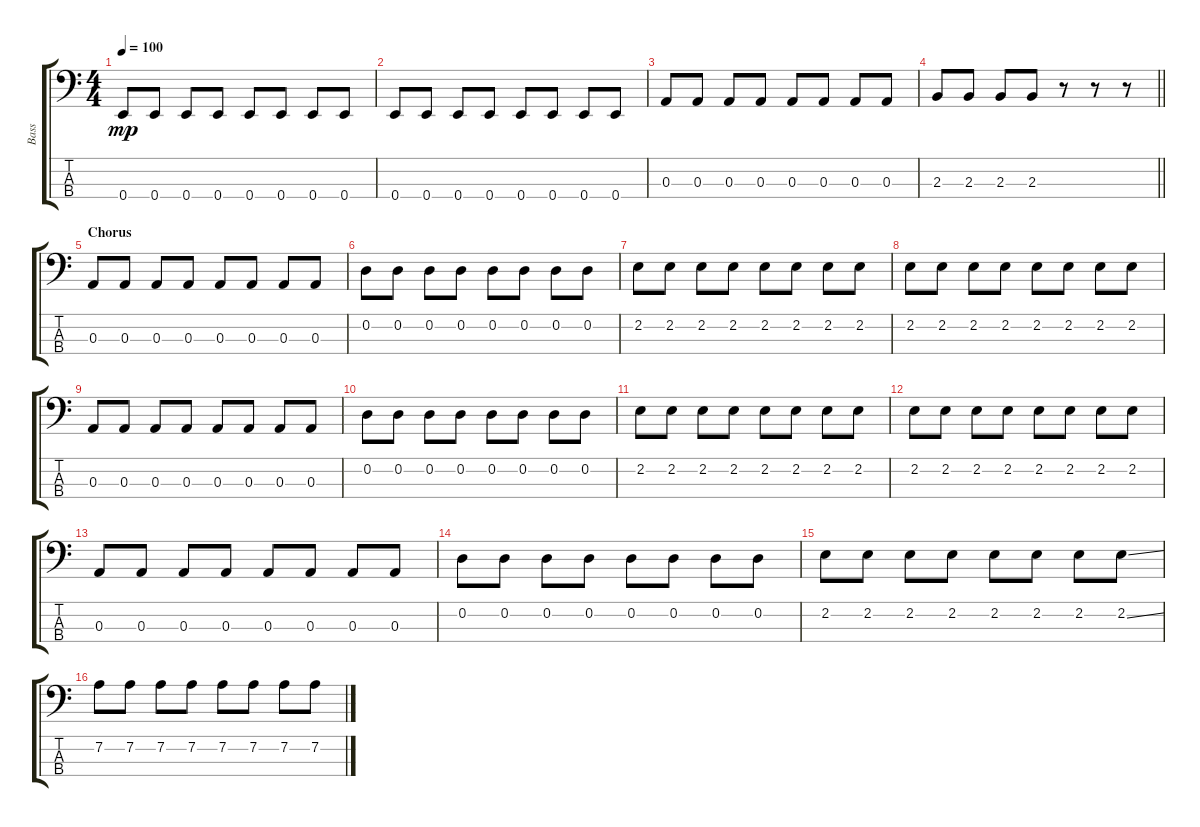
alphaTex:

\track ("Bass" "Bass") {instrument electricbassfinger}
\staff {score tabs}
\tuning (G2 D2 A1 E1) {hide}
\ts (4 4)
\tempo 100
\clef f4
\ks c
0.4.8{dy mp} 0.4.8 0.4.8 0.4.8 0.4.8 0.4.8 0.4.8 0.4.8 |
0.4.8 0.4.8 0.4.8 0.4.8 0.4.8 0.4.8 0.4.8 0.4.8 |
0.3.8 0.3.8 0.3.8 0.3.8 0.3.8 0.3.8 0.3.8 0.3.8 |
\barLineRight lightlight
2.3.8 2.3.8 2.3.8 2.3.8 r.8 r.8 r.8 |
\section ("" "Chorus")
0.3.8 0.3.8 0.3.8 0.3.8 0.3.8 0.3.8 0.3.8 0.3.8 |
0.2.8 0.2.8 0.2.8 0.2.8 0.2.8 0.2.8 0.2.8 0.2.8 |
2.2.8 2.2.8 2.2.8 2.2.8 2.2.8 2.2.8 2.2.8 2.2.8 |
2.2.8 2.2.8 2.2.8 2.2.8 2.2.8 2.2.8 2.2.8 2.2.8 |
0.3.8 0.3.8 0.3.8 0.3.8 0.3.8 0.3.8 0.3.8 0.3.8 |
0.2.8 0.2.8 0.2.8 0.2.8 0.2.8 0.2.8 0.2.8 0.2.8 |
2.2.8 2.2.8 2.2.8 2.2.8 2.2.8 2.2.8 2.2.8 2.2.8 |
2.2.8 2.2.8 2.2.8 2.2.8 2.2.8 2.2.8 2.2.8 2.2.8 |
0.3.8 0.3.8 0.3.8 0.3.8 0.3.8 0.3.8 0.3.8 0.3.8 |
0.2.8 0.2.8 0.2.8 0.2.8 0.2.8 0.2.8 0.2.8 0.2.8 |
2.2.8 2.2.8 2.2.8 2.2.8 2.2.8 2.2.8 2.2.8 2.2{ss}.8 |
7.2.8 7.2.8 7.2.8 7.2.8 7.2.8 7.2.8 7.2.8 7.2.8
